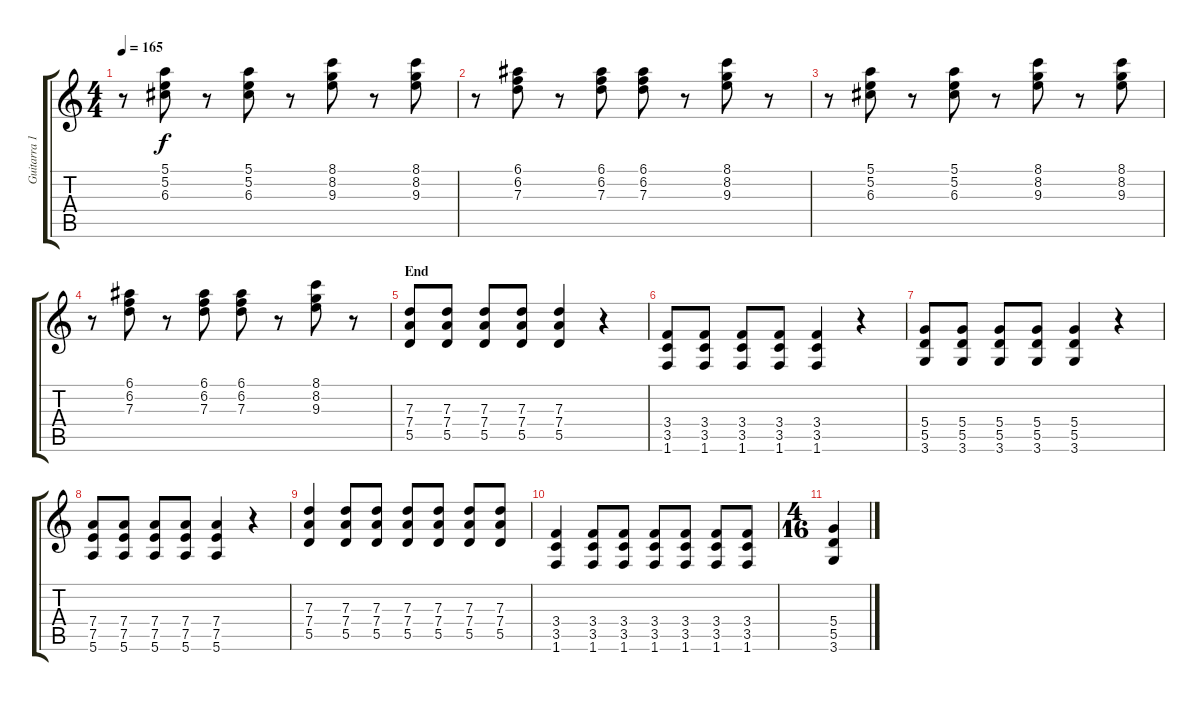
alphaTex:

\track ("Guitarra 1 - Mathias" "Guitarra 1") {instrument distortionguitar}
\staff {score tabs}
\tuning (E4 B3 G3 D3 A2 E2) {hide}
\ts (4 4)
\tempo 165
\clef g2
\ks c
r.8{dy f} (5.1 5.2 6.3).8 r.8 (5.1 5.2 6.3).8 r.8 (8.1 8.2 9.3).8 r.8 (8.1 8.2 9.3).8 |
r.8 (6.1 6.2 7.3).8 r.8 (6.1 6.2 7.3).8 (6.1 6.2 7.3).8 r.8 (8.1 8.2 9.3).8 r.8 |
r.8 (5.1 5.2 6.3).8 r.8 (5.1 5.2 6.3).8 r.8 (8.1 8.2 9.3).8 r.8 (8.1 8.2 9.3).8 |
r.8 (6.1 6.2 7.3).8 r.8 (6.1 6.2 7.3).8 (6.1 6.2 7.3).8 r.8 (8.1 8.2 9.3).8 r.8 |
\section ("" "End")
(7.3 7.4 5.5).8{instrument distortionguitar} (7.3 7.4 5.5).8 (7.3 7.4 5.5).8 (7.3 7.4 5.5).8 (7.3 7.4 5.5).4 r.4 |
(3.4 3.5 1.6).8 (3.4 3.5 1.6).8 (3.4 3.5 1.6).8 (3.4 3.5 1.6).8 (3.4 3.5 1.6).4 r.4 |
(5.4 5.5 3.6).8 (5.4 5.5 3.6).8 (5.4 5.5 3.6).8 (5.4 5.5 3.6).8 (5.4 5.5 3.6).4 r.4 |
(7.4 7.5 5.6).8 (7.4 7.5 5.6).8 (7.4 7.5 5.6).8 (7.4 7.5 5.6).8 (7.4 7.5 5.6).4 r.4 |
(7.3 7.4 5.5).4 (7.3 7.4 5.5).8 (7.3 7.4 5.5).8 (7.3 7.4 5.5).8 (7.3 7.4 5.5).8 (7.3 7.4 5.5).8 (7.3 7.4 5.5).8 |
(3.4 3.5 1.6).4 (3.4 3.5 1.6).8 (3.4 3.5 1.6).8 (3.4 3.5 1.6).8 (3.4 3.5 1.6).8 (3.4 3.5 1.6).8 (3.4 3.5 1.6).8 |
\ts (4 16)
(5.4 5.5 3.6).4
